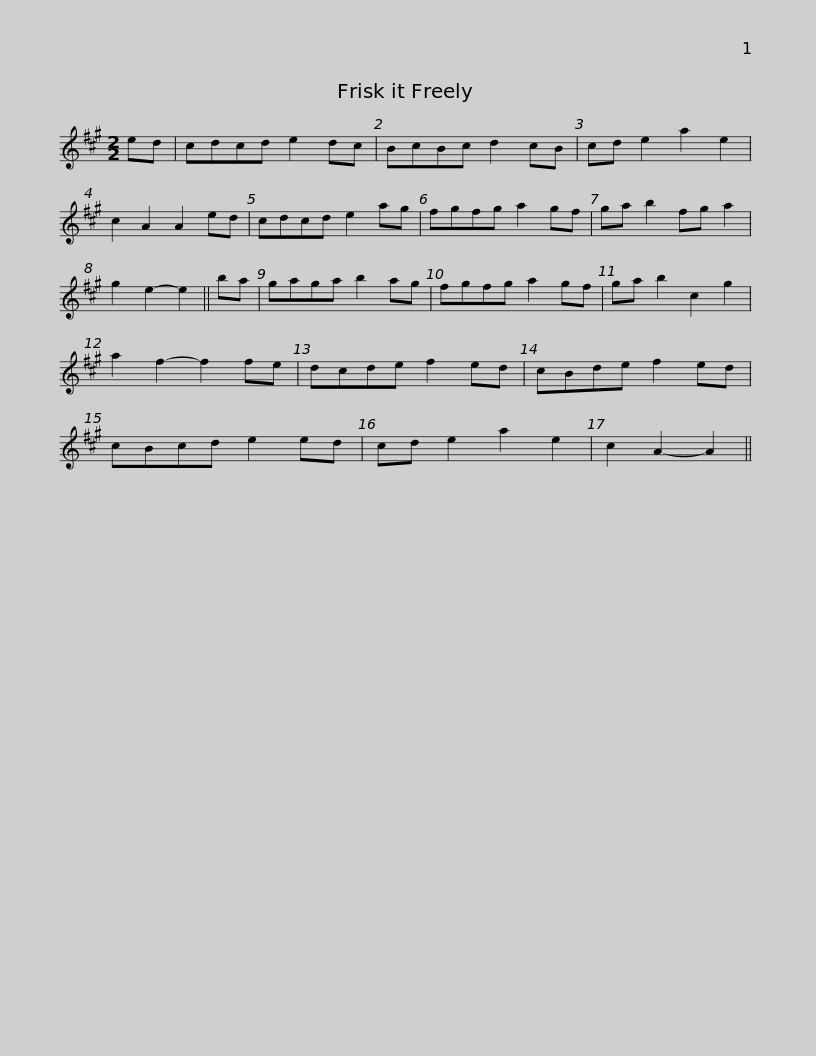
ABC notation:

X:1
L:1/8
M:2/2
I:linebreak $
K:A
V:1 treble
V:1
 ed | cdcd e2 dc | BcBc d2 cB | cd e2 a2 e2 | c2 A2 A2 ed | %5
 cdcd e2 ag | fgfg a2 gf |$ ga b2 fg a2 | g2 e2- e2 || ba | %10
 gaga b2 ag | fgfg a2 gf | ga b2 c2 g2 | a2 f2- f2 fe |$ dcde f2 ed | %15
 cBde f2 ed | cBcd e2 ed | cd e2 a2 e2 | c2 A2- A2 || %19
